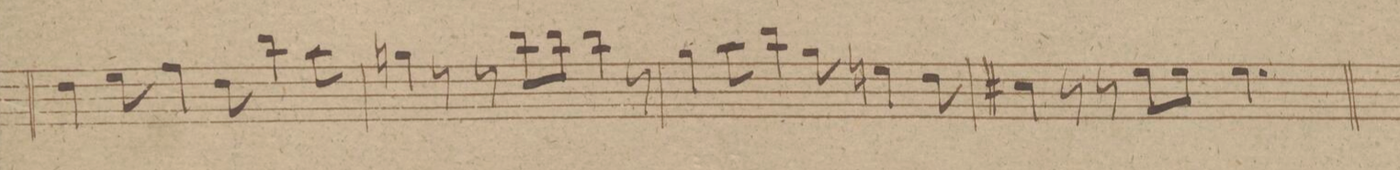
**kern	**dynam
*I"Trombone Alto.	*
*clefC3	*
*k[f#]	*
*M9/8	*
4e\	.
8f#\	.
4g\	.
8e\	.
4cc\	.
8b\	.
=76	=76
4an\	.
8r	.
8r	.
8cc\L	.
8cc\J	.
4cc\	.
8r	.
=77	=77
4a\	.
8b\	.
4cc\	.
8a\	.
4fn\	.
8e\	.
=78	=78
4d#X\	.
8r	.
8r	.
8f#\L	.
8f#\J	.
4.f#\	.
=79	=79
*-	*-
